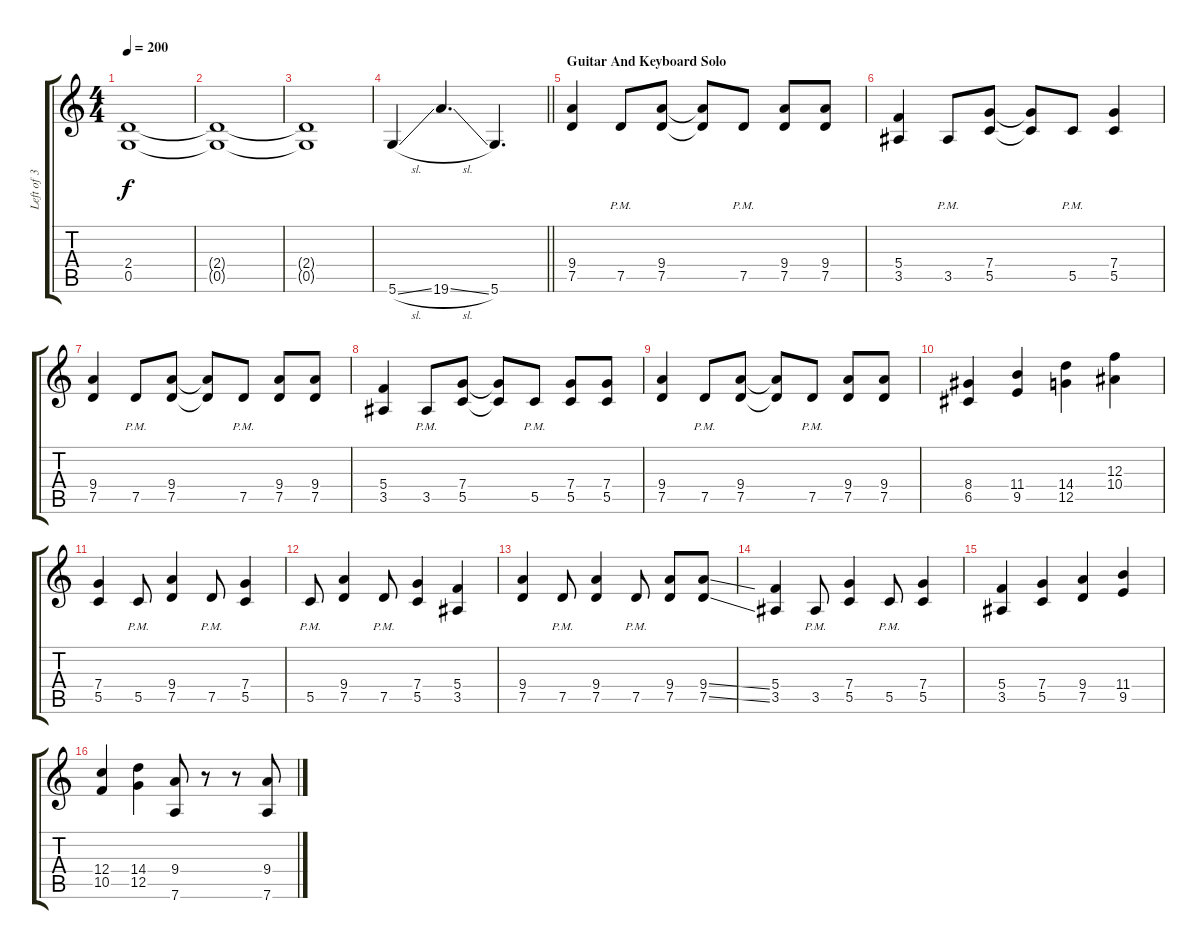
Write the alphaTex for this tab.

\track ("Left of 3" "Left of 3") {mute instrument overdrivenguitar}
\staff {score tabs}
\tuning (D4 A3 F3 C3 G2 D2) {hide}
\ts (4 4)
\tempo 200
\clef g2
\ks c
(2.4{t} 0.5{t}).1{dy f} |
(2.4{t} 0.5{t}).1 |
(2.4{t} 0.5{t}).1 |
\barLineRight lightlight
5.6{sl}.4 19.6{sl}.4{d} 5.6.4{d} |
\section ("" "Guitar And Keyboard Solo")
(9.4 7.5).4 7.5{pm}.8 (9.4 7.5).8 (9.4{t} 7.5{t}).8 7.5{pm}.8 (9.4 7.5).8 (9.4 7.5).8 |
(5.4 3.5).4 3.5{pm}.8 (7.4 5.5).8 (7.4{t} 5.5{t}).8 5.5{pm}.8 (7.4 5.5).4 |
(9.4 7.5).4 7.5{pm}.8 (9.4 7.5).8 (9.4{t} 7.5{t}).8 7.5{pm}.8 (9.4 7.5).8 (9.4 7.5).8 |
(5.4 3.5).4 3.5{pm}.8 (7.4 5.5).8 (7.4{t} 5.5{t}).8 5.5{pm}.8 (7.4 5.5).8 (7.4 5.5).8 |
(9.4 7.5).4 7.5{pm}.8 (9.4 7.5).8 (9.4{t} 7.5{t}).8 7.5{pm}.8 (9.4 7.5).8 (9.4 7.5).8 |
(8.4 6.5).4 (11.4 9.5).4 (14.4 12.5).4 (12.3 10.4).4 |
(7.4 5.5).4 5.5{pm}.8 (9.4 7.5).4 7.5{pm}.8 (7.4 5.5).4 |
5.5{pm}.8 (9.4 7.5).4 7.5{pm}.8 (7.4 5.5).4 (5.4 3.5).4 |
(9.4 7.5).4 7.5{pm}.8 (9.4 7.5).4 7.5{pm}.8 (9.4 7.5).8 (9.4{ss} 7.5{ss}).8 |
(5.4 3.5).4 3.5{pm}.8 (7.4 5.5).4 5.5{pm}.8 (7.4 5.5).4 |
(5.4 3.5).4 (7.4 5.5).4 (9.4 7.5).4 (11.4 9.5).4 |
(12.4 10.5).4 (14.4 12.5).4 (9.4 7.6).8 r.8 r.8 (9.4 7.6).8
